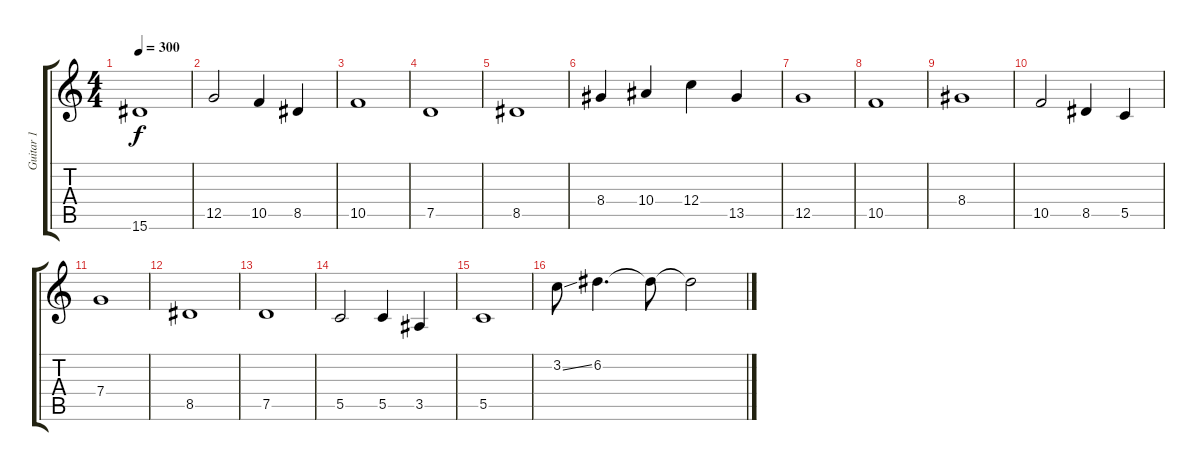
\track ("Guitar 1" "Guitar 1") {instrument distortionguitar}
\staff {score tabs}
\tuning (D4 A3 F3 C3 G2 C2) {hide}
\ts (4 4)
\tempo 300
\clef g2
\ks c
15.6.1{dy f} |
12.5.2 10.5.4 8.5.4 |
10.5.1 |
7.5.1 |
8.5.1 |
8.4.4 10.4.4 12.4.4 13.5.4 |
12.5.1 |
10.5.1 |
8.4.1 |
10.5.2 8.5.4 5.5.4 |
7.4.1 |
8.5.1 |
7.5.1 |
5.5.2 5.5.4 3.5.4 |
5.5.1 |
3.2{ss}.8 6.2.4{d} 6.2{t}.8 6.2{t}.2
